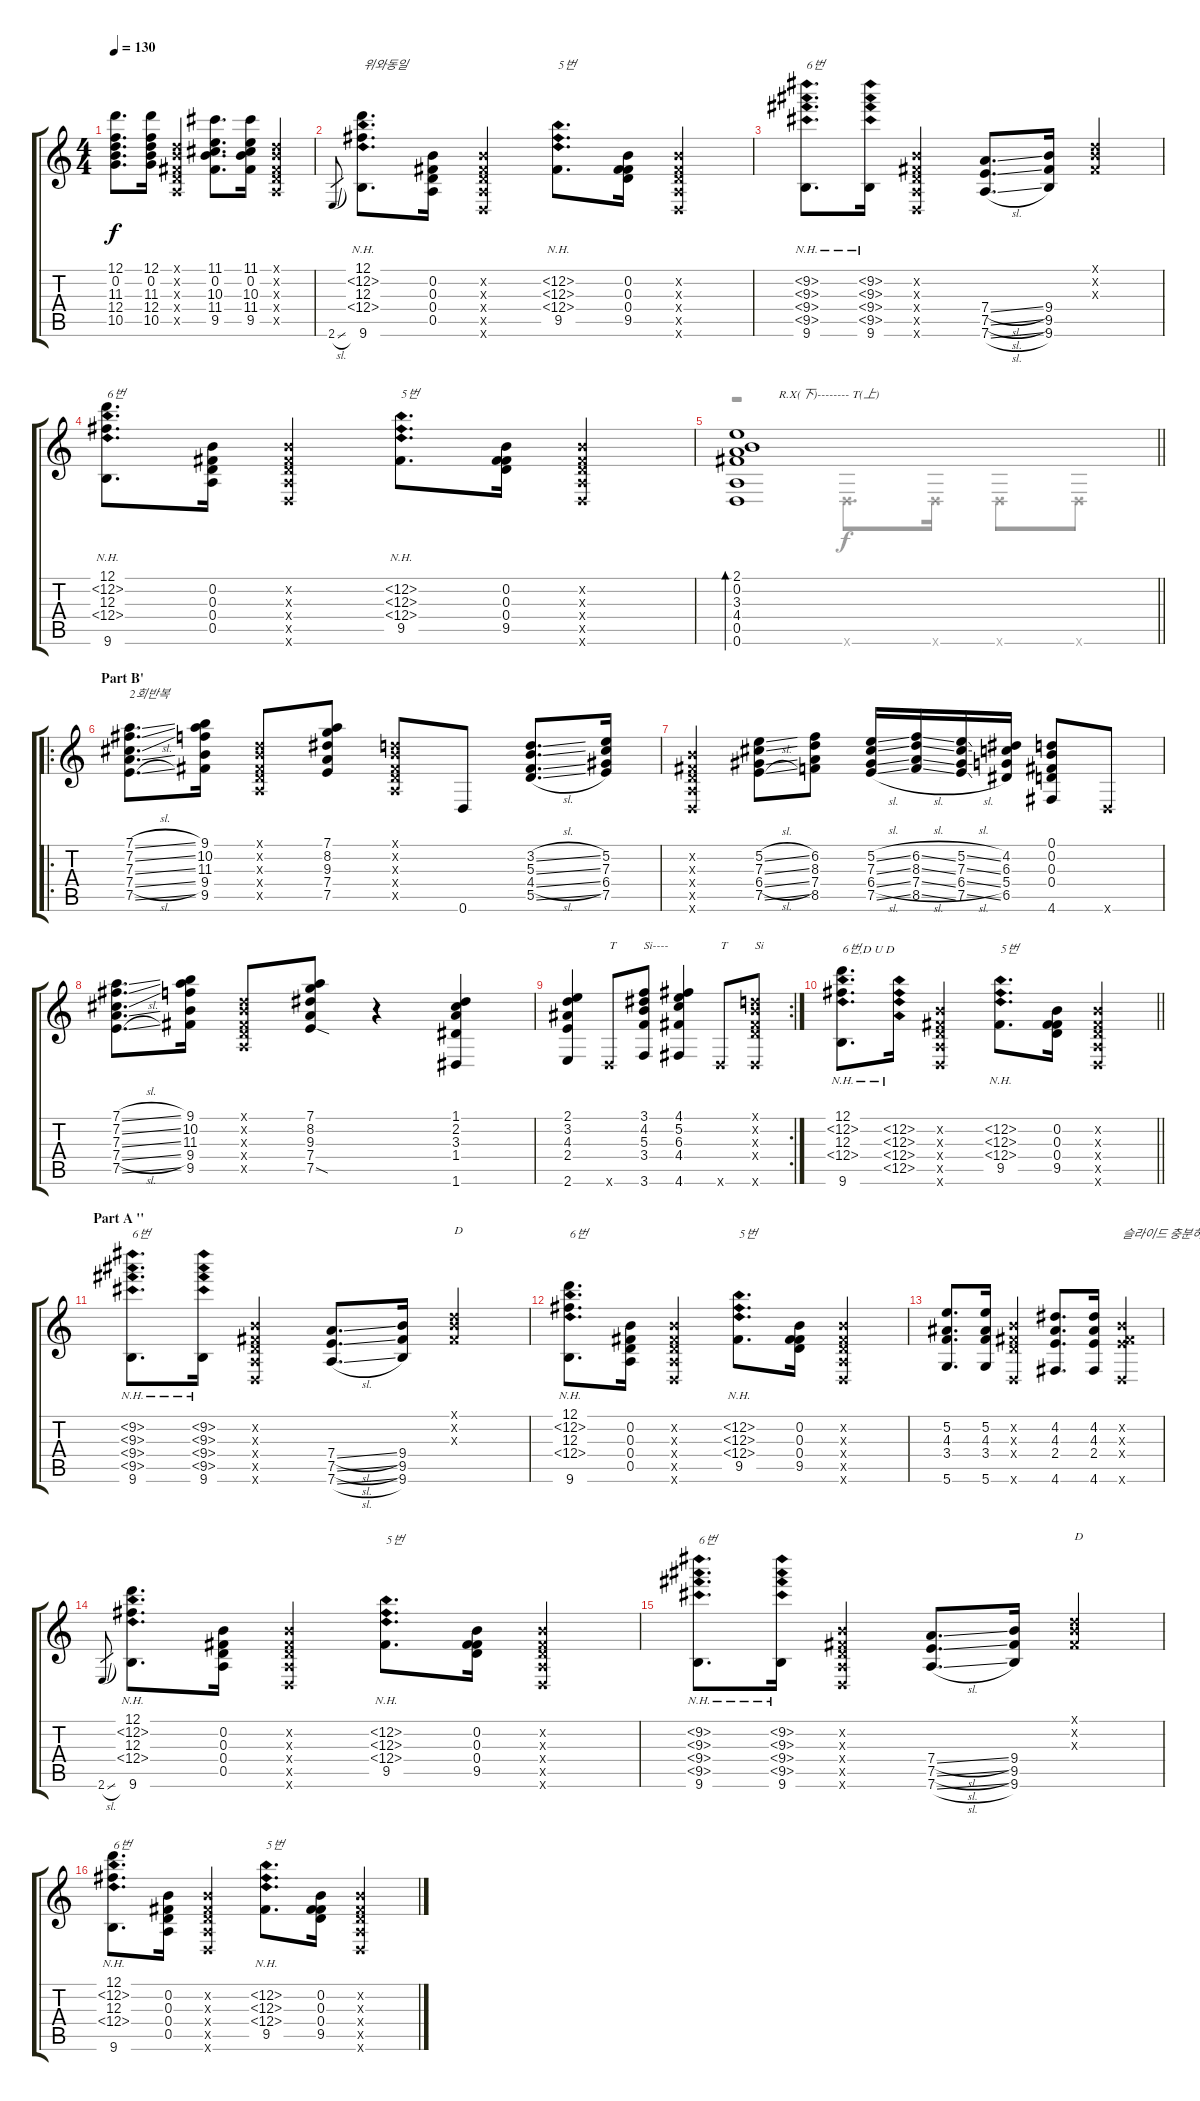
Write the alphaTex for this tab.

\track "" {instrument acousticguitarsteel}
\staff {score tabs}
\tuning (D4 B3 Gb3 D3 A2 D2) {hide}
\voice
\ts (4 4)
\tempo 130
\clef g2
\ks c
(12.1 0.2 11.3 12.4 10.5).8{d dy f} (12.1 0.2 11.3 12.4 10.5).16 (0.1{x} 0.2{x} 0.3{x} 0.4{x} 0.5{x}).4 (11.1 0.2 10.3 11.4 9.5).8{d} (11.1 0.2 10.3 11.4 9.5).16 (0.1{x} 0.2{x} 0.3{x} 0.4{x} 0.5{x}).4 |
2.6{sl}.8{gr} (12.1 12.2{nh} 12.3 12.4{nh} 9.6).8{d txt "위와동일"} (0.2 0.3 0.4 0.5).16 (0.2{x} 0.3{x} 0.4{x} 0.5{x} 0.6{x}).4 (12.2{nh} 12.3{nh} 12.4{nh} 9.5).8{d txt "5번"} (0.2 0.3 0.4 9.5).16 (0.2{x} 0.3{x} 0.4{x} 0.5{x} 0.6{x}).4 |
(9.2{nh} 9.3{nh} 9.4{nh} 9.5{nh} 9.6).8{d txt "6번"} (9.2{nh} 9.3{nh} 9.4{nh} 9.5{nh} 9.6).16 (0.2{x} 0.3{x} 0.4{x} 0.5{x} 0.6{x}).4 (7.4{sl} 7.5{sl} 7.6{sl}).8{d} (9.4 9.5 9.6).16 (0.1{x} 0.2{x} 0.3{x}).4 |
(12.1 12.2{nh} 12.3 12.4{nh} 9.6).8{d txt "6번"} (0.2 0.3 0.4 0.5).16 (0.2{x} 0.3{x} 0.4{x} 0.5{x} 0.6{x}).4 (12.2{nh} 12.3{nh} 12.4{nh} 9.5).8{d txt "5번"} (0.2 0.3 0.4 9.5).16 (0.2{x} 0.3{x} 0.4{x} 0.5{x} 0.6{x}).4 |
\barLineRight lightlight
(2.1 0.2 3.3 4.4 0.5 0.6).1{bd 240 txt "              R.X(下)-------- T(上) "} |
\ro
\section ("" "Part B'")
(7.1{sl} 7.2{sl} 7.3{sl} 7.4{sl} 7.5{sl}).8{d txt "2회반복"} (9.1 10.2 11.3 9.4 9.5).16 (0.1{x} 0.2{x} 0.3{x} 0.4{x} 0.5{x}).8 (7.1 8.2 9.3 7.4 7.5).8 (0.1{x} 0.2{x} 0.3{x} 0.4{x} 0.5{x}).8 0.6.8 (3.2{sl} 5.3{sl} 4.4{sl} 5.5{sl}).8{d} (5.2 7.3 6.4 7.5).16 |
(0.2{x} 0.3{x} 0.4{x} 0.5{x} 0.6{x}).4 (5.2{sl} 7.3{sl} 6.4{sl} 7.5{sl}).8 (6.2 8.3 7.4 8.5).8 (5.2{sl} 7.3{sl} 6.4{sl} 7.5{sl}).16 (6.2{sl} 8.3{sl} 7.4{sl} 8.5{sl}).16 (5.2{sl} 7.3{sl} 6.4{sl} 7.5{sl}).16 (4.2 6.3 5.4 6.5).16 (0.1 0.2 0.3 0.4 4.6).8 0.6{x}.8 |
(7.1{sl} 7.2{sl} 7.3{sl} 7.4{sl} 7.5{sl}).8{d} (9.1 10.2 11.3 9.4 9.5).16 (0.1{x} 0.2{x} 0.3{x} 0.4{x} 0.5{x}).8 (7.1 8.2 9.3 7.4 7.5{sod}).8 r.4 (1.1 2.2 3.3 1.4 1.6).4 |
\rc 2
(2.1 3.2 4.3 2.4 2.6).4 0.6{x}.8{txt "T"} (3.1 4.2 5.3 3.4 3.6).8{txt "Si----"} (4.1 5.2 6.3 4.4 4.6).4 0.6{x}.8{txt "T"} (0.1{x} 0.2{x} 0.3{x} 0.4{x} 0.6{x}).8{txt "Si"} |
\barLineRight lightlight
(12.1 12.2{nh} 12.3 12.4{nh} 9.6).8{d txt "6번,D U D"} (12.2{nh} 12.3{nh} 12.4{nh} 12.5{nh}).16 (0.2{x} 0.3{x} 0.4{x} 0.5{x} 0.6{x}).4 (12.2{nh} 12.3{nh} 12.4{nh} 9.5).8{d txt "5번"} (0.2 0.3 0.4 9.5).16 (0.2{x} 0.3{x} 0.4{x} 0.5{x} 0.6{x}).4 |
\section ("" "Part A ''")
(9.2{nh} 9.3{nh} 9.4{nh} 9.5{nh} 9.6).8{d txt "6번"} (9.2{nh} 9.3{nh} 9.4{nh} 9.5{nh} 9.6).16 (0.2{x} 0.3{x} 0.4{x} 0.5{x} 0.6{x}).4 (7.4{sl} 7.5{sl} 7.6{sl}).8{d} (9.4 9.5 9.6).16 (0.1{x} 0.2{x} 0.3{x}).4{txt "D"} |
(12.1 12.2{nh} 12.3 12.4{nh} 9.6).8{d txt "6번"} (0.2 0.3 0.4 0.5).16 (0.2{x} 0.3{x} 0.4{x} 0.5{x} 0.6{x}).4 (12.2{nh} 12.3{nh} 12.4{nh} 9.5).8{d txt "5번"} (0.2 0.3 0.4 9.5).16 (0.2{x} 0.3{x} 0.4{x} 0.5{x} 0.6{x}).4 |
(5.2 4.3 3.4 5.6).8{d} (5.2 4.3 3.4 5.6).16 (0.2{x} 0.3{x} 0.4{x} 0.6{x}).4 (4.2 4.3 2.4 4.6).8{d} (4.2 4.3 2.4 4.6).16 (0.2{x} 0.3{x} 2.4{x} 0.6{x}).4{txt "슬라이드 충분히,6번"} |
2.6{sl}.8{gr} (12.1 12.2{nh} 12.3 12.4{nh} 9.6).8{d} (0.2 0.3 0.4 0.5).16 (0.2{x} 0.3{x} 0.4{x} 0.5{x} 0.6{x}).4 (12.2{nh} 12.3{nh} 12.4{nh} 9.5).8{d txt "5번"} (0.2 0.3 0.4 9.5).16 (0.2{x} 0.3{x} 0.4{x} 0.5{x} 0.6{x}).4 |
(9.2{nh} 9.3{nh} 9.4{nh} 9.5{nh} 9.6).8{d txt "6번"} (9.2{nh} 9.3{nh} 9.4{nh} 9.5{nh} 9.6).16 (0.2{x} 0.3{x} 0.4{x} 0.5{x} 0.6{x}).4 (7.4{sl} 7.5{sl} 7.6{sl}).8{d} (9.4 9.5 9.6).16 (0.1{x} 0.2{x} 0.3{x}).4{txt "D"} |
(12.1 12.2{nh} 12.3 12.4{nh} 9.6).8{d txt "6번"} (0.2 0.3 0.4 0.5).16 (0.2{x} 0.3{x} 0.4{x} 0.5{x} 0.6{x}).4 (12.2{nh} 12.3{nh} 12.4{nh} 9.5).8{d txt "5번"} (0.2 0.3 0.4 9.5).16 (0.2{x} 0.3{x} 0.4{x} 0.5{x} 0.6{x}).4
\voice
\clef g2
\ottava regular
\simile none
\ks c
|
|
|
|
\barLineRight lightlight
r.2 0.6{x}.8{d} 0.6{x}.16 0.6{x}.8 0.6{x}.8 |
|
|
|
|
\barLineRight lightlight
|
|
|
|
|
|
